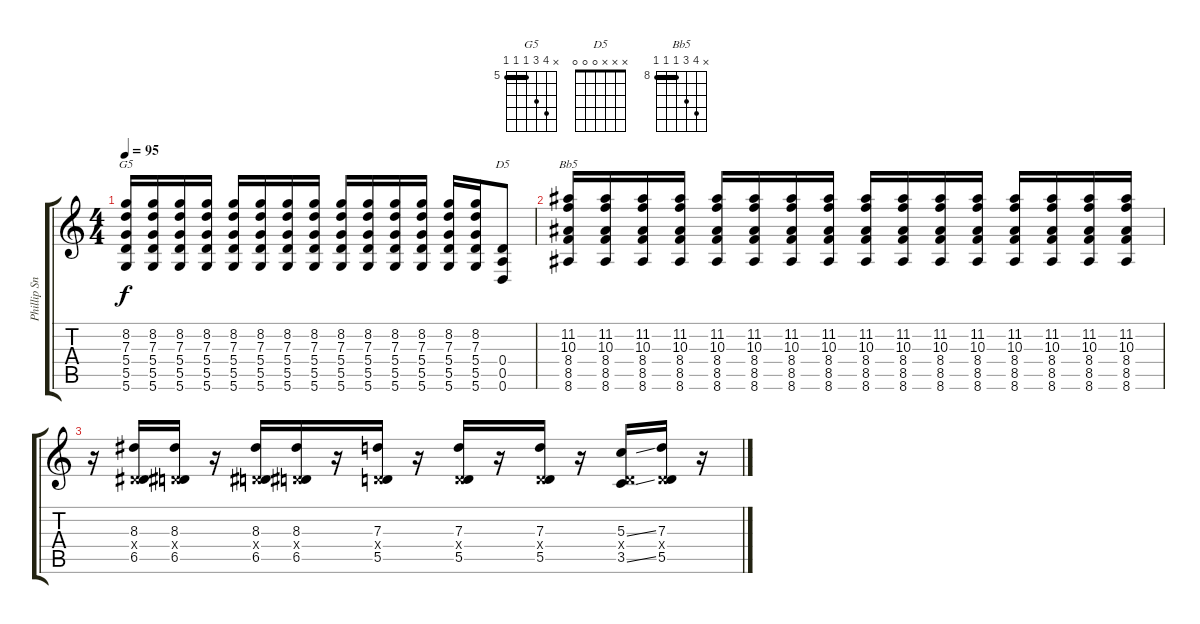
\track ("Phillip Sneed | Rhythm" "Phillip Sn") {instrument overdrivenguitar}
\staff {score tabs}
\tuning (E4 B3 G3 D3 A2 D2) {hide}
\chord ("G5" x 8 7 5 5 5) {firstfret 5 barre 5}
\chord ("D5" x x x 0 0 0)
\chord ("Bb5" x 11 10 8 8 8) {firstfret 8 barre 8}
\ts (4 4)
\tempo 95
\clef g2
\ks c
(8.2 7.3 5.4 5.5 5.6).16{ch "G5" dy f} (8.2 7.3 5.4 5.5 5.6).16 (8.2 7.3 5.4 5.5 5.6).16 (8.2 7.3 5.4 5.5 5.6).16 (8.2 7.3 5.4 5.5 5.6).16 (8.2 7.3 5.4 5.5 5.6).16 (8.2 7.3 5.4 5.5 5.6).16 (8.2 7.3 5.4 5.5 5.6).16 (8.2 7.3 5.4 5.5 5.6).16 (8.2 7.3 5.4 5.5 5.6).16 (8.2 7.3 5.4 5.5 5.6).16 (8.2 7.3 5.4 5.5 5.6).16 (8.2 7.3 5.4 5.5 5.6).16 (8.2 7.3 5.4 5.5 5.6).16 (0.4 0.5 0.6).8{ch "D5"} |
(11.2 10.3 8.4 8.5 8.6).16{ch "Bb5"} (11.2 10.3 8.4 8.5 8.6).16 (11.2 10.3 8.4 8.5 8.6).16 (11.2 10.3 8.4 8.5 8.6).16 (11.2 10.3 8.4 8.5 8.6).16 (11.2 10.3 8.4 8.5 8.6).16 (11.2 10.3 8.4 8.5 8.6).16 (11.2 10.3 8.4 8.5 8.6).16 (11.2 10.3 8.4 8.5 8.6).16 (11.2 10.3 8.4 8.5 8.6).16 (11.2 10.3 8.4 8.5 8.6).16 (11.2 10.3 8.4 8.5 8.6).16 (11.2 10.3 8.4 8.5 8.6).16 (11.2 10.3 8.4 8.5 8.6).16 (11.2 10.3 8.4 8.5 8.6).16 (11.2 10.3 8.4 8.5 8.6).16 |
r.16 (8.3 0.4{x} 6.5).16 (8.3 0.4{x} 6.5).16 r.16 (8.3 0.4{x} 6.5).16 (8.3 0.4{x} 6.5).16 r.16 (7.3 0.4{x} 5.5).16 r.16 (7.3 0.4{x} 5.5).16 r.16 (7.3 0.4{x} 5.5).16 r.16 (5.3{ss} 0.4{x} 3.5{ss}).16 (7.3 0.4{x} 5.5).16 r.16
